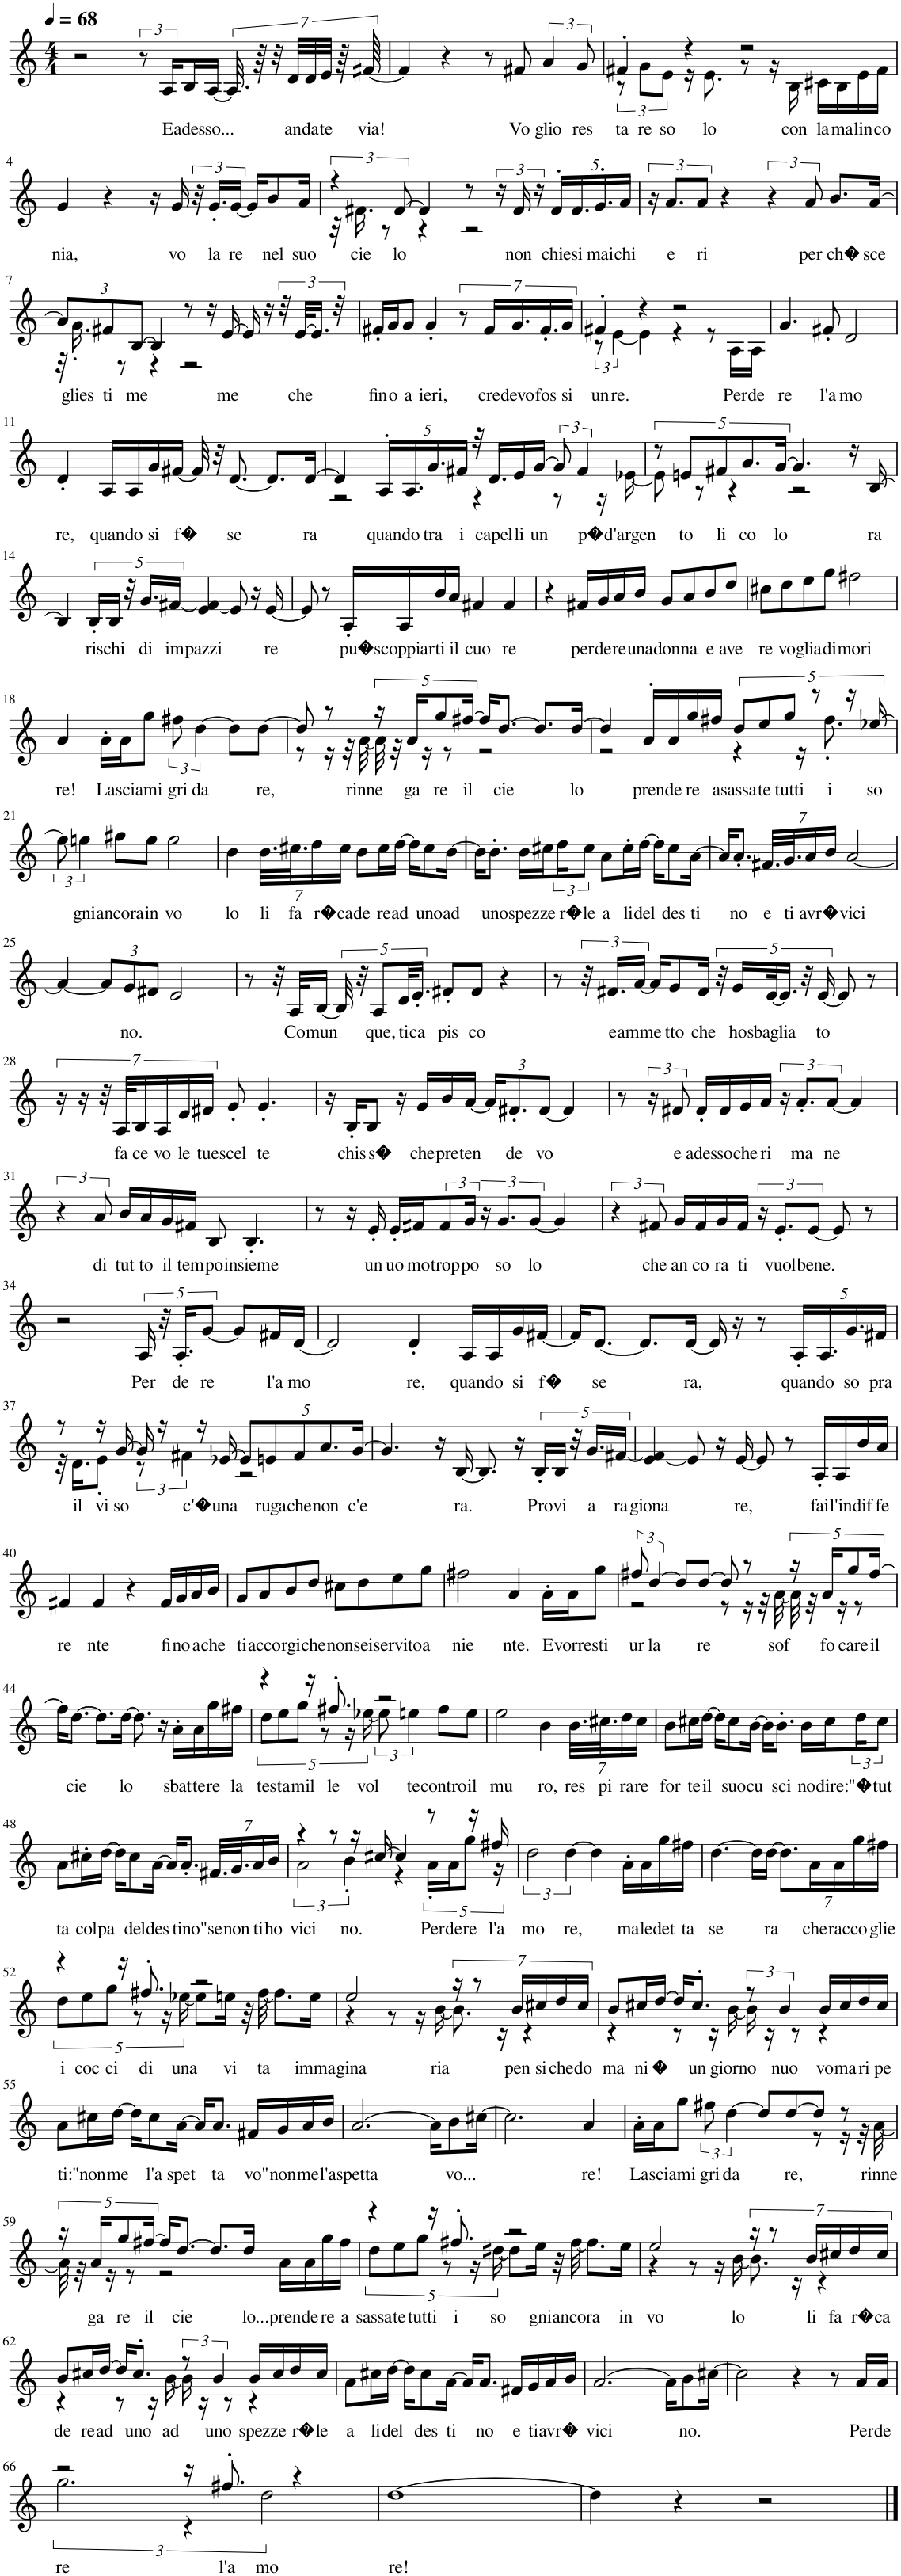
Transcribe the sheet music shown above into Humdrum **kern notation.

**kern	**text
*part1	*part1
*staff1	*staff1
*I"Clarinetto in Sib, Favio,	*
*I'Cl. Sib	*
*clefG2	*
*Trd1c2	*
*k[]	*
*M4/4	*
*MM68	*
=1	=1
2r	.
12r	.
!	!LO:LY:b
24A/LL	E
!	!LO:LY:b
16B/	ades
!	!LO:LY:b
[16A/JJ	so...
28.A/]	.
56r	.
28r	.
!	!LO:LY:b
28d/LLL	an
!	!LO:LY:b
28d/	da
!	!LO:LY:b
28e/JJJ	te
56r	.
!	!LO:LY:b
[56f#X/	via!
=2	=2
4f#/]	.
4r	.
8r	.
!	!LO:LY:b
8f#X/	Vo
!	!LO:LY:b
6a/	glio
!	!LO:LY:b
12g/	res
=3	=3
!	!LO:LY:b
*^	*
4f#X'/	12r	ta
!	!	!LO:LY:b
.	12g\L	re
!	!	!LO:LY:b
.	12e\J	so
4r	16r	.
!	!	!LO:LY:b
.	8.e\	lo
2r	8r	.
.	16r	.
!	!	!LO:LY:b
.	16B\	con
!	!	!LO:LY:b
.	16c#X\LL	la
!	!	!LO:LY:b
.	16B\	ma
!	!	!LO:LY:b
.	16e\	lin
!	!	!LO:LY:b
.	16f#\JJ	co
!!LO:LB:g=z	!!
=4	=4	=4
!	!	!LO:LY:b
*v	*v	*
4g/	nia,
4r	.
16r	.
!	!LO:LY:b
16g/	vo
48r	.
!	!LO:LY:b
24.g'/LL	la
!	!LO:LY:b
[24g/JJ	re
16g/KL]	.
!	!LO:LY:b
8b/	nel
!	!LO:LY:b
16a/Jk	suo
=5	=5
*^	*
6r	32r	.
!	!	!LO:LY:b
.	16.f#X\	cie
.	8r	.
!	!	!LO:LY:b
[12f#/	.	lo
4f#/]	4r	.
8r	2r	.
24r	.	.
!	!	!LO:LY:b
24f#/	.	non
24r	.	.
*Xbrackettup	*	*
!	!	!LO:LY:b
20f#'/LL	.	chie
!	!	!LO:LY:b
20.f#/	.	si
!	!	!LO:LY:b
20.g'/	.	mai
!	!	!LO:LY:b
20a/JJ	.	chi
*v	*v	*
=6	=6
*brackettup	*
24r	.
!	!LO:LY:b
12.a/L	e
!	!LO:LY:b
12a/J	ri
4r	.
6r	.
!	!LO:LY:b
12a/	per
!	!LO:LY:b
8.b/L	ch�
!	!LO:LY:b
[16a/Jk	sce
!!LO:LB:g=z
=7	=7
*Xbrackettup	*
*^	*
12a/L]	32r	.
!	!	!LO:LY:b
.	16.g'\	glies
!	!	!LO:LY:b
12f#X/	.	ti
.	8r	.
!	!	!LO:LY:b
[12B/J	.	me
4B/]	4r	.
8r	2r	.
16r	.	.
!	!	!LO:LY:b
[16e/	.	me
16e/]	.	.
16r	.	.
*brackettup	*	*
48r	.	.
!	!	!LO:LY:b
[48e/KLL	.	che
24.e/JJ]	.	.
48r	.	.
*v	*v	*
=8	=8
!	!LO:LY:b
16f#X'/LL	fin
!	!LO:LY:b
16g/J	o
!	!LO:LY:b
8g/J	a
!	!LO:LY:b
4g'/	ieri,
7r	.
!	!LO:LY:b
14f#/LL	cre
!	!LO:LY:b
14.g/	devo
!	!LO:LY:b
14.f#'/	fos
!	!LO:LY:b
14g/JJ	si
=9	=9
!	!LO:LY:b
*^	*
4f#X'/	12r	un
!	!	!LO:LY:b
.	[6e\	re.
4r	4e\]	.
2r	4r	.
.	8r	.
!	!	!LO:LY:b
.	16A\LL	Per
!	!	!LO:LY:b
.	16A\JJ	de
=10	=10	=10
!	!	!LO:LY:b
*v	*v	*
4.g/	re
!	!LO:LY:b
8f#X'/	l'a
!	!LO:LY:b
2d/	mo
!!LO:LB:g=z
=11	=11
!	!LO:LY:b
4d'/	re,
!	!LO:LY:b
16A/LL	quan
!	!LO:LY:b
16A/	do
!	!LO:LY:b
16g/	si
!	!LO:LY:b
[16f#X/JJ	f�
32f#/]	.
32r	.
!	!LO:LY:b
[8.d/	se
8.d/L]	.
!	!LO:LY:b
[16d/Jk	ra
=12	=12
*^	*
4d/]	2r	.
*Xbrackettup	*	*
!	!	!LO:LY:b
20A'/LL	.	quan
!	!	!LO:LY:b
20.A/	.	do
!	!	!LO:LY:b
20.g/	.	tra
!	!	!LO:LY:b
20f#X/JJ	.	i
32r	4r	.
!	!	!LO:LY:b
16.d/LL	.	capel
!	!	!LO:LY:b
16e/	.	li
!	!	!LO:LY:b
[16g/JJ	.	un
*brackettup	*	*
12g/]	8r	.
!	!	!LO:LY:b
6f#/	.	p�
.	16r	.
!	!	!LO:LY:b
.	[16e-X\	d'argen
=13	=13	=13
10r	8e-\]	.
!	!	!LO:LY:b
10en/L	.	to
.	8r	.
!	!	!LO:LY:b
10f#X/	.	li
.	4r	.
!	!	!LO:LY:b
10.a/	.	co
!	!	!LO:LY:b
[20g/Jk	.	lo
4.g/]	2r	.
16r	.	.
!	!	!LO:LY:b
[16B/	.	ra
*v	*v	*
!!LO:LB:g=z
=14	=14
4B/]	.
!	!LO:LY:b
20B'/LL	ris
!	!LO:LY:b
20B/JJ	chi
40r	.
!	!LO:LY:b
20.g/LL	di
!	!LO:LY:b
[20f#X/JJ	im
!	!LO:LY:b
[4e/ 4f#/]	pazzi
8e/]	.
16r	.
!	!LO:LY:b
[16e/	re
=15	=15
8e/]	.
8r	.
!	!LO:LY:b
16A'/LL	pu�
!	!LO:LY:b
16A/	scoppiar
!	!LO:LY:b
16b/	ti
!	!LO:LY:b
16a/JJ	il
!	!LO:LY:b
4f#X/	cuo
!	!LO:LY:b
4f#/	re
=16	=16
4r	.
!	!LO:LY:b
16f#X/LL	per
!	!LO:LY:b
16g/	de
!	!LO:LY:b
16a/	re
!	!LO:LY:b
16b/JJ	una
!	!LO:LY:b
8g/L	don
!	!LO:LY:b
8a/	na
!	!LO:LY:b
8b/	e
!	!LO:LY:b
8dd/J	ave
=17	=17
!	!LO:LY:b
8cc#X\L	re
!	!LO:LY:b
8dd\	vo
!	!LO:LY:b
8ee\	glia
!	!LO:LY:b
8gg\J	di
!	!LO:LY:b
2ff#X\	mori
!!LO:LB:g=z
=18	=18
!	!LO:LY:b
4a/	re!
!	!LO:LY:b
16a'\LL	La
!	!LO:LY:b
16a\J	sci
!	!LO:LY:b
8gg\J	ami
!	!LO:LY:b
12ff#X\	gri
!	!LO:LY:b
[6dd\	da
8dd\L]	.
!	!LO:LY:b
[8dd\J	re,
=19	=19
*^	*
8dd/]	8r	.
8r	16r	.
.	32r	.
!	!	!LO:LY:b
.	[32a\	rinne
20r	32a\]	.
.	32r	.
!	!	!LO:LY:b
20a/KL	.	ga
.	16r	.
!	!	!LO:LY:b
10gg/	.	re
.	8r	.
!	!	!LO:LY:b
[20ff#X/Jk	.	il
16ff#/KL]	2r	.
!	!	!LO:LY:b
[8.dd/J	.	cie
8.dd/L]	.	.
!	!	!LO:LY:b
[16dd/Jk	.	lo
=20	=20	=20
4dd/]	2r	.
!	!	!LO:LY:b
16a'/LL	.	pren
!	!	!LO:LY:b
16a/	.	de
!	!	!LO:LY:b
16gg/	.	re
!	!	!LO:LY:b
16ff#X/JJ	.	a
!	!	!LO:LY:b
10dd/L	4r	sassa
!	!	!LO:LY:b
10ee/	.	te
!	!	!LO:LY:b
10gg/J	.	tutti
.	16r	.
10r	.	.
!	!	!LO:LY:b
.	8.ff#'\	i
20r	.	.
!	!	!LO:LY:b
[20ee-X/	.	so
*v	*v	*
!!LO:LB:g=z
=21	=21
12ee-\]	.
!	!LO:LY:b
6een\	gni
!	!LO:LY:b
8ff#X\L	ancora
!	!LO:LY:b
8ee\J	in
!	!LO:LY:b
2ee\	vo
=22	=22
!	!LO:LY:b
4b\	lo
*Xbrackettup	*
!	!LO:LY:b
28.b\LLL	li
!	!LO:LY:b
28.cc#X\J	fa
!	!LO:LY:b
14dd\	r�
!	!LO:LY:b
14cc#\JJ	ca
!	!LO:LY:b
8b\L	de
!	!LO:LY:b
16cc#\L	re
!	!LO:LY:b
[16dd\JJ	ad
16dd\KL]	.
!	!LO:LY:b
8cc#\	uno
!	!LO:LY:b
[16b\Jk	ad
=23	=23
16b\KL]	.
!	!LO:LY:b
8.b'\J	uno
!	!LO:LY:b
16b\LL	spez
!	!LO:LY:b
16cc#X\	ze
*brackettup	*
!	!LO:LY:b
24dd\J	r�
!	!LO:LY:b
12cc#\J	le
!	!LO:LY:b
8a\L	a
!	!LO:LY:b
16cc#'\L	li
!	!LO:LY:b
[16dd\JJ	del
16dd\KL]	.
!	!LO:LY:b
8cc#\	des
!	!LO:LY:b
[16a\Jk	ti
=24	=24
16a/KL]	.
!	!LO:LY:b
8.a'/J	no
*Xbrackettup	*
!	!LO:LY:b
28.f#X/LLL	e
!	!LO:LY:b
28.g/J	ti
!	!LO:LY:b
14a/	avr
!	!LO:LY:b
14b/JJ	�
!	!LO:LY:b
[2a/	vici
!!LO:LB:g=z
=25	=25
4a/_	.
12a/L]	.
!	!LO:LY:b
12g/	no.
12f#X/J	.
2e/	.
=26	=26
8r	.
32r	.
!	!LO:LY:b
32A/KLL	Co
!	!LO:LY:b
[16B/JJ	mun
*brackettup	*
40B/]	.
40r	.
!	!LO:LY:b
10A/L	que,
!	!LO:LY:b
40d/KL	ti
!	!LO:LY:b
20.e'/JJ	ca
!	!LO:LY:b
8f#X'/L	pis
!	!LO:LY:b
8f#/J	co
4r	.
=27	=27
8r	.
48r	.
!	!LO:LY:b
24.f#X/LL	e
!	!LO:LY:b
[24a/JJ	amme
16a/KL]	.
!	!LO:LY:b
8g/	tto
!	!LO:LY:b
16f#/Jk	che
40r	.
!	!LO:LY:b
20g/LL	ho
!	!LO:LY:b
[40e/K	sbaglia
20.e/JJ]	.
40r	.
!	!LO:LY:b
[20e/	to
8e/]	.
8r	.
!!LO:LB:g=z
=28	=28
14r	.
14r	.
28r	.
!	!LO:LY:b
28A/KLL	fa
!	!LO:LY:b
14B/	ce
!	!LO:LY:b
14A/	vo
!	!LO:LY:b
14e/	le
!	!LO:LY:b
14f#X/JJ	tue
!	!LO:LY:b
8g'/	scel
!	!LO:LY:b
4.g'/	te
=29	=29
16r	.
!	!LO:LY:b
16B'/KL	chis
!	!LO:LY:b
8B/J	s�
16r	.
!	!LO:LY:b
16g/LL	che
!	!LO:LY:b
16b/	pre
!	!LO:LY:b
[16a/JJ	ten
*Xbrackettup	*
24a/KL]	.
!	!LO:LY:b
12.f#X'/	de
!	!LO:LY:b
[12f#/J	vo
4f#/]	.
=30	=30
8r	.
*brackettup	*
24r	.
!	!LO:LY:b
12f#X/	e
!	!LO:LY:b
16f#'/LL	ades
!	!LO:LY:b
16f#/	so
!	!LO:LY:b
16g/	che
!	!LO:LY:b
16a/JJ	ri
24r	.
!	!LO:LY:b
12.a'/L	ma
!	!LO:LY:b
[12a/J	ne
4a/]	.
!!LO:LB:g=z
=31	=31
6r	.
!	!LO:LY:b
12a/	di
!	!LO:LY:b
16b/LL	tut
!	!LO:LY:b
16a/	to
!	!LO:LY:b
16g/	il
!	!LO:LY:b
16f#X/JJ	tem
!	!LO:LY:b
8B/	po
!	!LO:LY:b
4.B'/	insieme
=32	=32
8r	.
16r	.
!	!LO:LY:b
16e'/	un
!	!LO:LY:b
16e'/LL	uo
!	!LO:LY:b
16f#X/J	mo
!	!LO:LY:b
12f#/	trop
!	!LO:LY:b
24g/Jk	po
24r	.
!	!LO:LY:b
12.g/L	so
!	!LO:LY:b
[12g/J	lo
4g/]	.
=33	=33
6r	.
!	!LO:LY:b
12f#X/	che
!	!LO:LY:b
16g/LL	an
!	!LO:LY:b
16f#/	co
!	!LO:LY:b
16g/	ra
!	!LO:LY:b
16f#/JJ	ti
24r	.
!	!LO:LY:b
12.e'/L	vuol
!	!LO:LY:b
[12e/J	bene.
8e/]	.
8r	.
!!LO:LB:g=z
=34	=34
2r	.
!	!LO:LY:b
20A/	Per
40r	.
!	!LO:LY:b
20.A'/KL	de
!	!LO:LY:b
[10g/J	re
8g/L]	.
!	!LO:LY:b
16f#X/L	l'a
!	!LO:LY:b
[16d/JJ	mo
=35	=35
2d/]	.
!	!LO:LY:b
4d'/	re,
!	!LO:LY:b
16A/LL	quan
!	!LO:LY:b
16A/	do
!	!LO:LY:b
16g/	si
!	!LO:LY:b
[16f#X/JJ	f�
=36	=36
16f#/KL]	.
!	!LO:LY:b
[8.d/J	se
8.d/L]	.
!	!LO:LY:b
[16d/Jk	ra,
16d/]	.
16r	.
8r	.
*Xbrackettup	*
!	!LO:LY:b
20A'/LL	quan
!	!LO:LY:b
20.A/	do
!	!LO:LY:b
20.g/	so
!	!LO:LY:b
20f#X/JJ	pra
!!LO:LB:g=z
=37	=37
*^	*
8r	32r	.
!	!	!LO:LY:b
.	16.d\KL	il
!	!	!LO:LY:b
16r	8e'\J	vi
!	!	!LO:LY:b
[16g/	.	so
*	*brackettup	*
16g/]	12r	.
16r	.	.
!	!	!LO:LY:b
.	6f#X\	c'�
16r	.	.
!	!	!LO:LY:b
[16e-X/	.	una
*Xbrackettup	*	*
10e-/L]	2r	.
!	!	!LO:LY:b
10en/	.	ruga
!	!	!LO:LY:b
10f#/	.	che
!	!	!LO:LY:b
10.a/	.	non
!	!	!LO:LY:b
[20g/Jk	.	c'e
*v	*v	*
=38	=38
4.g/]	.
16r	.
!	!LO:LY:b
[16B/	ra.
8.B/]	.
16r	.
*brackettup	*
!	!LO:LY:b
20B'/LL	Pro
!	!LO:LY:b
20B/JJ	vi
40r	.
!	!LO:LY:b
20.g/LL	a
!	!LO:LY:b
[20f#X/JJ	ra
=39	=39
!	!LO:LY:b
[4e/ 4f#/]	giona
8e/]	.
16r	.
!	!LO:LY:b
[16e/	re,
8e/]	.
8r	.
!	!LO:LY:b
16A'/LL	fai
!	!LO:LY:b
16A/	l'in
!	!LO:LY:b
16b/	dif
!	!LO:LY:b
16a/JJ	fe
!!LO:LB:g=z
=40	=40
!	!LO:LY:b
4f#X/	re
!	!LO:LY:b
4f#/	nte
4r	.
!	!LO:LY:b
16f#/LL	fi
!	!LO:LY:b
16g/	no
!	!LO:LY:b
16a/	a
!	!LO:LY:b
16b/JJ	che
=41	=41
!	!LO:LY:b
8g/L	ti
!	!LO:LY:b
8a/	acco
!	!LO:LY:b
8b/	rgi
!	!LO:LY:b
8dd/J	che
!	!LO:LY:b
8cc#X\L	non
!	!LO:LY:b
8dd\	sei
!	!LO:LY:b
8ee\	servito
!	!LO:LY:b
8gg\J	a
=42	=42
!	!LO:LY:b
2ff#X\	nie
!	!LO:LY:b
4a/	nte.
!	!LO:LY:b
16a'\LL	E
!	!LO:LY:b
16a\J	vorre
!	!LO:LY:b
8gg\J	sti
=43	=43
!	!LO:LY:b
*^	*
12ff#X/	2r	ur
!	!	!LO:LY:b
[6dd/	.	la
8dd/L]	.	.
!	!	!LO:LY:b
[8dd/J	.	re
8dd/]	8r	.
8r	16r	.
.	32r	.
!	!	!LO:LY:b
.	[32a\	sof
20r	32a\]	.
.	32r	.
!	!	!LO:LY:b
20a/KL	.	fo
.	16r	.
!	!	!LO:LY:b
10gg/	.	care
.	8r	.
!	!	!LO:LY:b
[20ff#/Jk	.	il
*v	*v	*
!!LO:LB:g=z
=44	=44
16ff#\KL]	.
!	!LO:LY:b
[8.dd\J	cie
8.dd\L]	.
!	!LO:LY:b
[16dd\Jk	lo
8.dd\]	.
16r	.
!	!LO:LY:b
16a'\LL	sbat
!	!LO:LY:b
16a\	te
!	!LO:LY:b
16gg\	re
!	!LO:LY:b
16ff#X\JJ	la
=45	=45
!	!LO:LY:b
*^	*
4r	10dd\L	tes
!	!	!LO:LY:b
.	10ee\	ta
!	!	!LO:LY:b
.	10gg\J	mil
16r	.	.
.	10r	.
!	!	!LO:LY:b
8.ff#X'/	.	le
.	20r	.
!	!	!LO:LY:b
.	[20ee-X\	vol
2r	12ee-\]	.
!	!	!LO:LY:b
.	6een\	te
!	!	!LO:LY:b
.	8ff#\L	contro
!	!	!LO:LY:b
.	8ee\J	il
=46	=46	=46
!	!	!LO:LY:b
*v	*v	*
2ee\	mu
!	!LO:LY:b
4b\	ro,
*Xbrackettup	*
!	!LO:LY:b
28.b\LLL	res
!	!LO:LY:b
28.cc#X\J	pi
!	!LO:LY:b
14dd\	ra
!	!LO:LY:b
14cc#\JJ	re
=47	=47
!	!LO:LY:b
8b\L	for
!	!LO:LY:b
16cc#X\L	te
!	!LO:LY:b
[16dd\JJ	il
16dd\KL]	.
!	!LO:LY:b
8cc#\	suo
!	!LO:LY:b
[16b\Jk	cu
16b\KL]	.
!	!LO:LY:b
8.b'\J	sci
!	!LO:LY:b
16b\LL	no
!	!LO:LY:b
16cc#\	dire:
*brackettup	*
!	!LO:LY:b
24dd\J	"�
!	!LO:LY:b
12cc#\J	tut
!!LO:LB:g=z
=48	=48
!	!LO:LY:b
8a\L	ta
!	!LO:LY:b
16cc#X'\L	col
!	!LO:LY:b
[16dd\JJ	pa
16dd\KL]	.
!	!LO:LY:b
8cc#\	del
!	!LO:LY:b
[16a\Jk	des
16a/KL]	.
!	!LO:LY:b
8.a'/J	tino"
*Xbrackettup	*
!	!LO:LY:b
28.f#X/LLL	se
!	!LO:LY:b
28.g/J	non
!	!LO:LY:b
14a/	ti
!	!LO:LY:b
14b/JJ	ho
=49	=49
!	!LO:LY:b
*^	*
*	*brackettup	*
4r	3a\	vici
8r	.	.
!	!	!LO:LY:b
.	6b'\	no.
16r	.	.
[16cc#X/	.	.
4cc#/]	4r	.
!	!	!LO:LY:b
8r	20a'\LL	Per
!	!	!LO:LY:b
.	20a\J	de
!	!	!LO:LY:b
.	10gg\J	re
16r	.	.
!	!	!LO:LY:b
16ff#X/	.	l'a
.	20r	.
=50	=50	=50
!	!	!LO:LY:b
*v	*v	*
3dd\	mo
!	!LO:LY:b
[6dd\	re,
4dd\]	.
!	!LO:LY:b
16a'\LL	ma
!	!LO:LY:b
16a\	le
!	!LO:LY:b
16gg\	det
!	!LO:LY:b
16ff#X\JJ	ta
=51	=51
!	!LO:LY:b
[4.dd\	se
16dd\LL]	.
!	!LO:LY:b
[16dd\JJ	ra
*Xbrackettup	*
7.dd\L]	.
!	!LO:LY:b
14a\L	che
!	!LO:LY:b
14a\	rac
!	!LO:LY:b
14gg\	co
!	!LO:LY:b
14ff#X\JJ	glie
!!LO:LB:g=z
=52	=52
!	!LO:LY:b
*^	*
*	*brackettup	*
4r	10dd\L	i
!	!	!LO:LY:b
.	10ee\	coc
!	!	!LO:LY:b
.	10gg\J	ci
16r	.	.
.	10r	.
!	!	!LO:LY:b
8.ff#X'/	.	di
.	20r	.
!	!	!LO:LY:b
.	[20ee-X\	una
2r	8ee-\L]	.
!	!	!LO:LY:b
.	16een\Jk	vi
.	32r	.
!	!	!LO:LY:b
.	[32ff#\	ta
.	8.ff#\L]	.
!	!	!LO:LY:b
.	16ee\Jk	imma
=53	=53	=53
!	!	!LO:LY:b
2ee/	4r	gina
.	8r	.
.	16r	.
!	!	!LO:LY:b
.	[16b\	ria
14r	8.b\]	.
7r	.	.
.	16r	.
!	!	!LO:LY:b
14b/LL	.	pen
.	4r	.
!	!	!LO:LY:b
14cc#X/	.	si
!	!	!LO:LY:b
14dd/	.	che
!	!	!LO:LY:b
14cc#/JJ	.	do
=54	=54	=54
!	!	!LO:LY:b
8b/L	4r	ma
!	!	!LO:LY:b
16cc#X/L	.	ni
!	!	!LO:LY:b
[16dd/JJ	.	�
16dd/KL]	8r	.
!	!	!LO:LY:b
8.cc#'/J	.	un
.	16r	.
!	!	!LO:LY:b
.	[16b\	giorno
12r	16b\]	.
.	16r	.
!	!	!LO:LY:b
6b/	.	nuo
.	8r	.
!	!	!LO:LY:b
16b/LL	4r	vo
!	!	!LO:LY:b
16cc#/	.	ma
!	!	!LO:LY:b
16dd/	.	ri
!	!	!LO:LY:b
16cc#/JJ	.	pe
*v	*v	*
!!LO:LB:g=z
=55	=55
!	!LO:LY:b
8a\L	ti:
!	!LO:LY:b
16cc#X\L	"non
!	!LO:LY:b
[16dd\JJ	me
16dd\KL]	.
!	!LO:LY:b
8cc#\	l'a
!	!LO:LY:b
[16a\Jk	spet
16a/KL]	.
!	!LO:LY:b
8.a/J	ta
!	!LO:LY:b
16f#X/LL	vo"
!	!LO:LY:b
16g/	non
!	!LO:LY:b
16a/	me
!	!LO:LY:b
16b/JJ	l'a
=56	=56
!	!LO:LY:b
[2.a/	spetta
16a\KL]	.
!	!LO:LY:b
8b\	vo...
[16cc#X\Jk	.
=57	=57
2.cc#\]	.
!	!LO:LY:b
4a/	re!
=58	=58
!	!LO:LY:b
*^	*
16a'\LL	2.ryy	La
!	!	!LO:LY:b
16a\J	.	sci
!	!	!LO:LY:b
8gg\J	.	ami
!	!	!LO:LY:b
12ff#X\	.	gri
!	!	!LO:LY:b
[6dd\	.	da
8dd/L]	.	.
!	!	!LO:LY:b
[8dd/	.	re,
8dd/J]	8r	.
8r	16r	.
.	32r	.
!	!	!LO:LY:b
.	[32a\	rinne
!!LO:LB:g=z	!!
=59	=59	=59
20r	32a\]	.
.	32r	.
!	!	!LO:LY:b
20a/KL	.	ga
.	16r	.
!	!	!LO:LY:b
10gg/	.	re
.	8r	.
!	!	!LO:LY:b
[20ff#X/Jk	.	il
16ff#/KL]	2r	.
!	!	!LO:LY:b
[8.dd/J	.	cie
8.dd/L]	.	.
!	!	!LO:LY:b
16dd/Jk	.	lo
!	!	!LO:LY:b
16a\LL	4ryy	...pren
!	!	!LO:LY:b
16a\	.	de
!	!	!LO:LY:b
16gg\	.	re
!	!	!LO:LY:b
16ff#\JJ	.	a
=60	=60	=60
!	!	!LO:LY:b
4r	10dd\L	sassa
!	!	!LO:LY:b
.	10ee\	te
!	!	!LO:LY:b
.	10gg\J	tutti
16r	.	.
.	10r	.
!	!	!LO:LY:b
8.ff#X'/	.	i
.	20r	.
!	!	!LO:LY:b
.	[20dd#X\	so
2r	8dd#\L]	.
!	!	!LO:LY:b
.	16ee\Jk	gni
.	32r	.
!	!	!LO:LY:b
.	[32ff#\	ancora
.	8.ff#\L]	.
!	!	!LO:LY:b
.	16ee\Jk	in
=61	=61	=61
!	!	!LO:LY:b
2ee/	4r	vo
.	8r	.
.	16r	.
!	!	!LO:LY:b
.	[16b\	lo
14r	8.b\]	.
7r	.	.
.	16r	.
!	!	!LO:LY:b
14b/LL	.	li
.	4r	.
!	!	!LO:LY:b
14cc#X/	.	fa
!	!	!LO:LY:b
14dd/	.	r�
!	!	!LO:LY:b
14cc#/JJ	.	ca
!!LO:LB:g=z	!!
=62	=62	=62
!	!	!LO:LY:b
8b/L	4r	de
!	!	!LO:LY:b
16cc#X/L	.	re
!	!	!LO:LY:b
[16dd/JJ	.	ad
16dd/KL]	8r	.
!	!	!LO:LY:b
8.cc#'/J	.	uno
.	16r	.
!	!	!LO:LY:b
.	[16b\	ad
12r	16b\]	.
.	16r	.
!	!	!LO:LY:b
6b/	.	uno
.	8r	.
!	!	!LO:LY:b
16b/LL	4r	spez
!	!	!LO:LY:b
16cc#/	.	ze
!	!	!LO:LY:b
16dd/	.	r�
!	!	!LO:LY:b
16cc#/JJ	.	le
*v	*v	*
=63	=63
!	!LO:LY:b
8a\L	a
!	!LO:LY:b
16cc#X\L	li
!	!LO:LY:b
[16dd\JJ	del
16dd\KL]	.
!	!LO:LY:b
8cc#\	des
!	!LO:LY:b
[16a\Jk	ti
16a/KL]	.
!	!LO:LY:b
8.a/J	no
!	!LO:LY:b
16f#X/LL	e
!	!LO:LY:b
16g/	ti
!	!LO:LY:b
16a/	avr
!	!LO:LY:b
16b/JJ	�
=64	=64
!	!LO:LY:b
[2.a/	vici
16a\KL]	.
!	!LO:LY:b
8b\	no.
[16cc#X\Jk	.
=65	=65
2cc#\]	.
4r	.
8r	.
!	!LO:LY:b
16a/LL	Per
!	!LO:LY:b
16a/JJ	de
!!LO:LB:g=z
=66	=66
!	!LO:LY:b
*^	*
2r	3.gg\	re
16r	6r	.
!	!	!LO:LY:b
8.ff#X'/	.	l'a
!	!	!LO:LY:b
.	3dd\	mo
4r	.	.
*v	*v	*
=67	=67
!	!LO:LY:b
[1dd	re!
=68	=68
4dd\]	.
4r	.
2r	.
==	==
*-	*-
